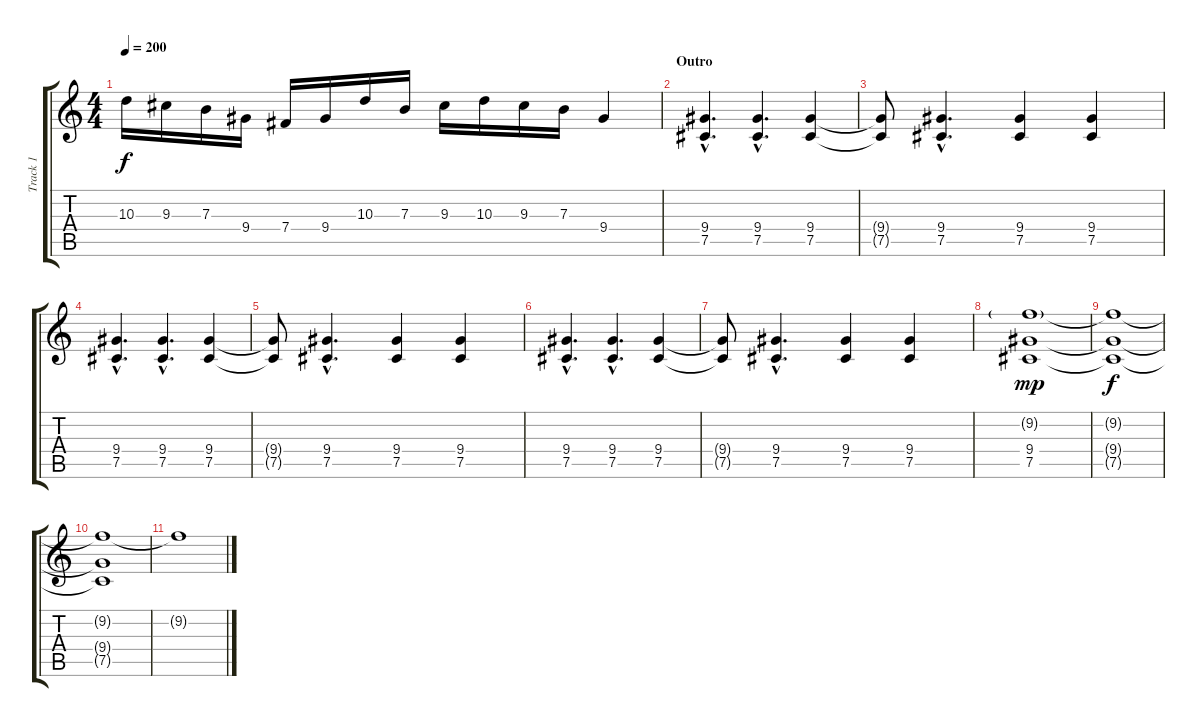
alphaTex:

\track ("Track 1" "Track 1") {instrument distortionguitar}
\staff {score tabs}
\tuning (Db4 Ab3 E3 B2 Gb2 Db2) {hide}
\ts (4 4)
\tempo 200
\clef g2
\ks c
10.3.16{dy f} 9.3.16 7.3.16 9.4.16 7.4.16 9.4.16 10.3.16 7.3.16 9.3.16 10.3.16 9.3.16 7.3.16 9.4.4 |
\section ("" "Outro")
(9.4{hac} 7.5{hac}).4{d} (9.4{hac} 7.5{hac}).4{d} (9.4 7.5).4 |
(9.4{t} 7.5{t}).8 (9.4{hac} 7.5{hac}).4{d} (9.4 7.5).4 (9.4 7.5).4 |
(9.4{hac} 7.5{hac}).4{d} (9.4{hac} 7.5{hac}).4{d} (9.4 7.5).4 |
(9.4{t} 7.5{t}).8 (9.4{hac} 7.5{hac}).4{d} (9.4 7.5).4 (9.4 7.5).4 |
(9.4{hac} 7.5{hac}).4{d} (9.4{hac} 7.5{hac}).4{d} (9.4 7.5).4 |
(9.4{t} 7.5{t}).8 (9.4{hac} 7.5{hac}).4{d} (9.4 7.5).4 (9.4 7.5).4 |
(9.2{g} 9.4 7.5).1{dy mp} |
(9.2{t} 9.4{t} 7.5{t}).1{dy f} |
(9.2{t} 9.4{t} 7.5{t}).1 |
9.2{t}.1
